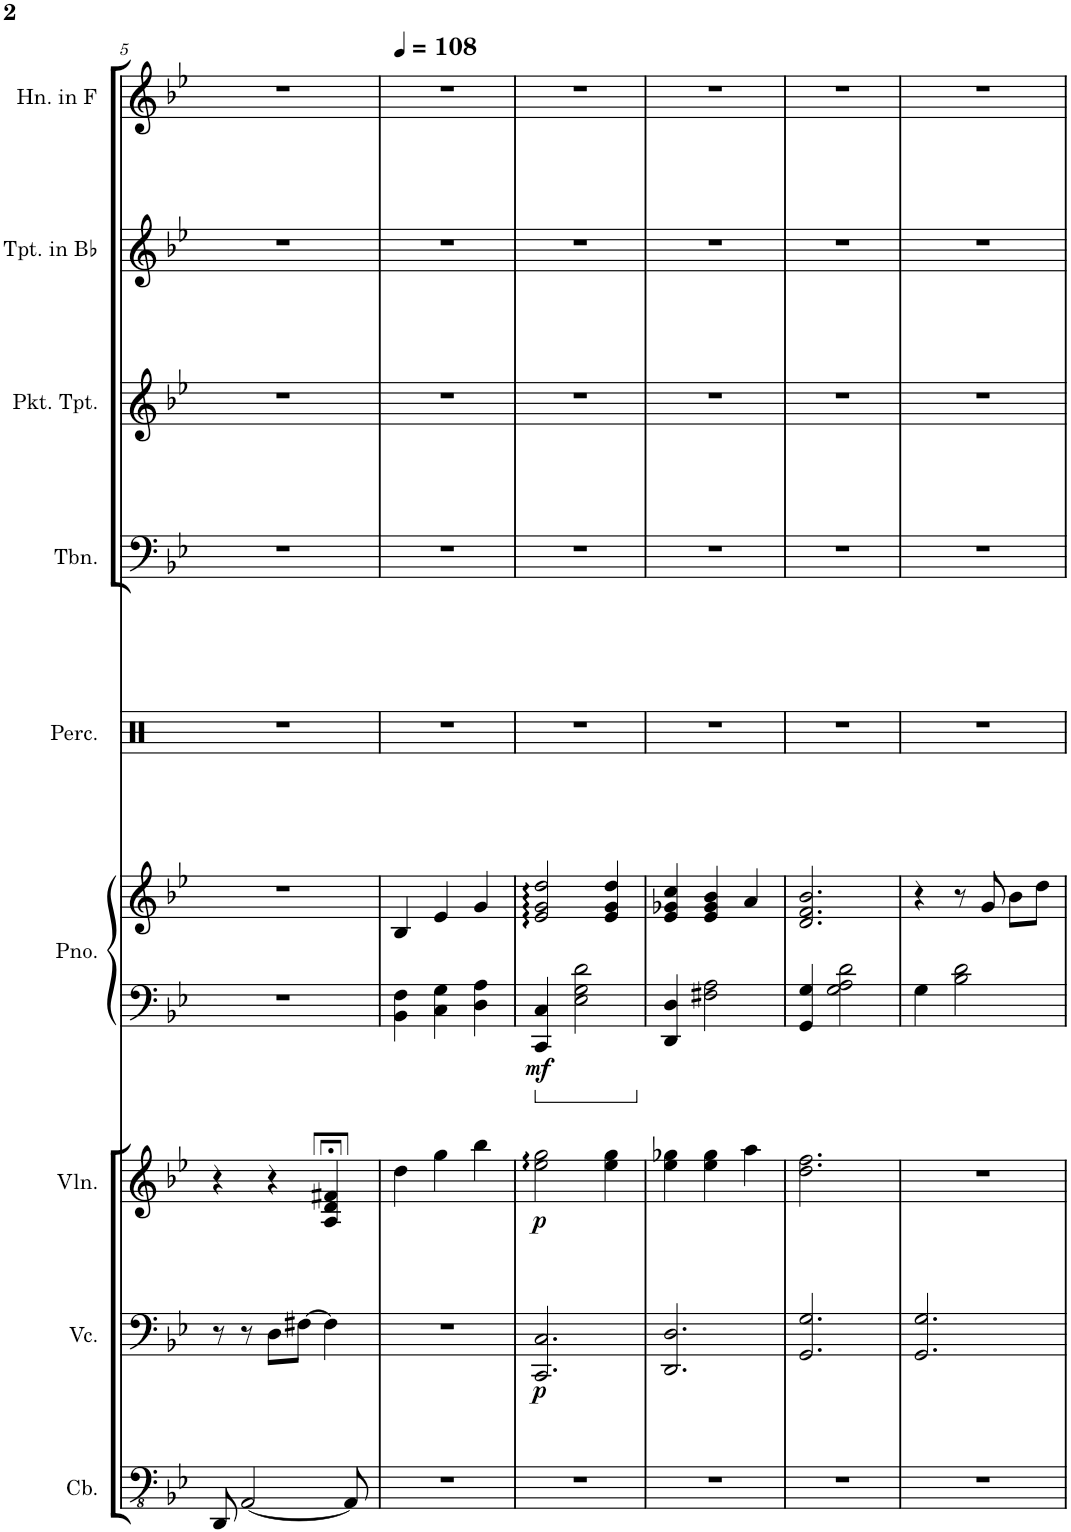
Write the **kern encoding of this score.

**kern	**kern	**dynam	**kern	**dynam	**kern	**kern	**dynam	**kern	**kern	**kern	**kern	**kern
*part9	*part8	*part8	*part7	*part7	*part6	*part6	*part6	*part5	*part4	*part3	*part2	*part1
*staff10	*staff9	*staff9	*staff8	*staff8	*staff7	*staff6	*staff6/7	*staff5	*staff4	*staff3	*staff2	*staff1
*I"Contrabass	*I"Violoncello	*	*I"Violin	*	*I"Grand Piano	*	*	*I"Percussion	*I"Trombone	*I"Pocket Trumpet	*I"Trumpet in Bb	*I"Horn in F
*I'Cb.	*I'Vc.	*	*I'Vln.	*	*I'Pno.	*	*	*I'Perc.	*I'Tbn.	*I'Pkt. Tpt.	*I'Tpt. in Bb	*I'Hn. in F
!!LO:PB:g=z
*clefFv4	*clefF4	*	*clefG2	*	*clefF4	*clefG2	*	*clefX	*clefF4	*clefG2	*clefG2	*clefG2
*Trd7c12	*	*	*	*	*	*	*	*	*	*Trd1c2	*Trd1c2	*Trd4c7
*k[b-e-]	*k[b-e-]	*	*k[b-e-]	*	*k[b-e-]	*k[b-e-]	*	*k[]	*k[b-e-]	*k[b-e-]	*k[b-e-]	*k[b-e-]
*M3/4	*M3/4	*	*M3/4	*	*M3/4	*M3/4	*	*M3/4	*M3/4	*M3/4	*M3/4	*M3/4
=5	=5	=5	=5	=5	=5	=5	=5	=5	=5	=5	=5	=5
8DDD/	8r	.	4r	.	2.r	2.r	.	2.r	2.r	2.r	2.r	2.r
[2AAA/	8r	.	.	.	.	.	.	.	.	.	.	.
.	8D\L	.	4r	.	.	.	.	.	.	.	.	.
.	[8F#X\J	.	.	.	.	.	.	.	.	.	.	.
.	4F#\]	.	4A/;< 4d/;< 4f#X/;<	.	.	.	.	.	.	.	.	.
8AAA/]	.	.	.	.	.	.	.	.	.	.	.	.
=6	=6	=6	=6	=6	=6	=6	=6	=6	=6	=6	=6	=6
*	*	*	*	*	*	*	*	*	*	*	*	*MM108
2.r	2.r	.	4dd\	.	4BB-\ 4F\	4B-/	.	2.r	2.r	2.r	2.r	2.r
.	.	.	4gg\	.	4C\ 4G\	4e-/	.	.	.	.	.	.
.	.	.	4bb-\	.	4D\ 4A\	4g/	.	.	.	.	.	.
=7	=7	=7	=7	=7	=7	=7	=7	=7	=7	=7	=7	=7
!	!	!LO:DY:b	!	!LO:DY:b	!	!	!LO:DY:b=2	!	!	!	!	!
2.r	2.CC/ 2.C/	p	2ee-\ 2gg\	p	4CC/ 4C/	2e-/ 2g/ 2dd/	mf	2.r	2.r	2.r	2.r	2.r
.	.	.	.	.	2E-\ 2G\ 2d\	.	.	.	.	.	.	.
.	.	.	4ee-\ 4gg\	.	.	4e-/ 4g/ 4dd/	.	.	.	.	.	.
=8	=8	=8	=8	=8	=8	=8	=8	=8	=8	=8	=8	=8
2.r	2.DD/ 2.D/	.	4ee-\ 4gg-X\	.	4DD/ 4D/	4e-/ 4g-X/ 4cc/	.	2.r	2.r	2.r	2.r	2.r
.	.	.	4ee-\ 4gg-\	.	2F#X\ 2A\	4e-/ 4g-/ 4b-/	.	.	.	.	.	.
.	.	.	4aa\	.	.	4a/	.	.	.	.	.	.
=9	=9	=9	=9	=9	=9	=9	=9	=9	=9	=9	=9	=9
2.r	2.GG/ 2.G/	.	2.dd\ 2.ff\	.	4GG/ 4G/	2.d/ 2.f/ 2.b-/	.	2.r	2.r	2.r	2.r	2.r
.	.	.	.	.	2G\ 2A\ 2d\	.	.	.	.	.	.	.
=10	=10	=10	=10	=10	=10	=10	=10	=10	=10	=10	=10	=10
2.r	2.GG/ 2.G/	.	2.r	.	4G\	4r	.	2.r	2.r	2.r	2.r	2.r
.	.	.	.	.	2B-\ 2d\	8r	.	.	.	.	.	.
.	.	.	.	.	.	8g/	.	.	.	.	.	.
.	.	.	.	.	.	8b-\L	.	.	.	.	.	.
.	.	.	.	.	.	8dd\J	.	.	.	.	.	.
=	=	=	=	=	=	=	=	=	=	=	=	=
*-	*-	*-	*-	*-	*-	*-	*-	*-	*-	*-	*-	*-
